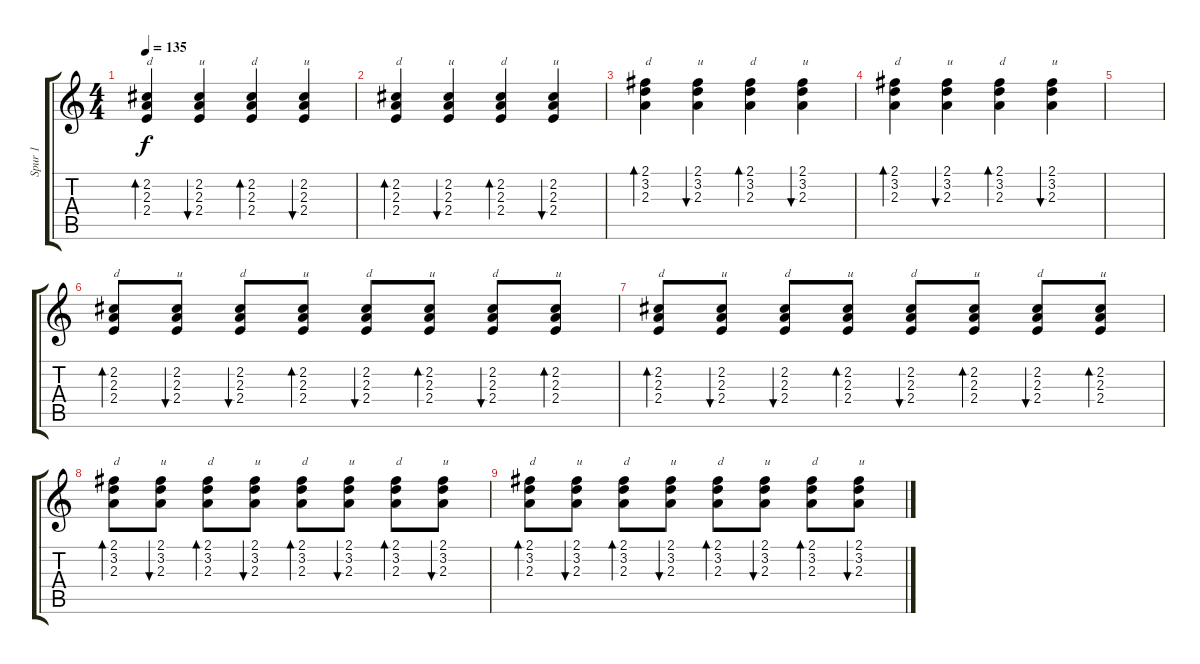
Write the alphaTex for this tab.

\track ("Spur 1" "Spur 1") {instrument acousticguitarnylon}
\staff {score tabs}
\tuning (E4 B3 G3 D3 A2 E2) {hide}
\ts (4 4)
\tempo 135
\clef g2
\ks c
(2.2 2.3 2.4).4{bd 480 txt "d" dy f instrument acousticguitarnylon} (2.2 2.3 2.4).4{bu 480 txt "u"} (2.2 2.3 2.4).4{bd 480 txt "d"} (2.2 2.3 2.4).4{bu 480 txt "u"} |
(2.2 2.3 2.4).4{bd 480 txt "d"} (2.2 2.3 2.4).4{bu 480 txt "u"} (2.2 2.3 2.4).4{bd 480 txt "d"} (2.2 2.3 2.4).4{bu 480 txt "u"} |
(2.1 3.2 2.3).4{bd 480 txt "d"} (2.1 3.2 2.3).4{bu 480 txt "u"} (2.1 3.2 2.3).4{bd 480 txt "d"} (2.1 3.2 2.3).4{bu 480 txt "u"} |
(2.1 3.2 2.3).4{bd 480 txt "d"} (2.1 3.2 2.3).4{bu 480 txt "u"} (2.1 3.2 2.3).4{bd 480 txt "d"} (2.1 3.2 2.3).4{bu 480 txt "u"} |
|
(2.2 2.3 2.4).8{bd 120 txt "d"} (2.2 2.3 2.4).8{bu 120 txt "u"} (2.2 2.3 2.4).8{bu 120 txt "d"} (2.2 2.3 2.4).8{bd 120 txt "u"} (2.2 2.3 2.4).8{bu 120 txt "d"} (2.2 2.3 2.4).8{bd 120 txt "u"} (2.2 2.3 2.4).8{bu 120 txt "d"} (2.2 2.3 2.4).8{bd 120 txt "u"} |
(2.2 2.3 2.4).8{bd 120 txt "d"} (2.2 2.3 2.4).8{bu 120 txt "u"} (2.2 2.3 2.4).8{bu 120 txt "d"} (2.2 2.3 2.4).8{bd 120 txt "u"} (2.2 2.3 2.4).8{bu 120 txt "d"} (2.2 2.3 2.4).8{bd 120 txt "u"} (2.2 2.3 2.4).8{bu 120 txt "d"} (2.2 2.3 2.4).8{bd 120 txt "u"} |
(2.1 3.2 2.3).8{bd 120 txt "d"} (2.1 3.2 2.3).8{bu 120 txt "u"} (2.1 3.2 2.3).8{bd 120 txt "d"} (2.1 3.2 2.3).8{bu 120 txt "u"} (2.1 3.2 2.3).8{bd 120 txt "d"} (2.1 3.2 2.3).8{bu 120 txt "u"} (2.1 3.2 2.3).8{bd 120 txt "d"} (2.1 3.2 2.3).8{bu 120 txt "u"} |
(2.1 3.2 2.3).8{bd 120 txt "d"} (2.1 3.2 2.3).8{bu 120 txt "u"} (2.1 3.2 2.3).8{bd 120 txt "d"} (2.1 3.2 2.3).8{bu 120 txt "u"} (2.1 3.2 2.3).8{bd 120 txt "d"} (2.1 3.2 2.3).8{bu 120 txt "u"} (2.1 3.2 2.3).8{bd 120 txt "d"} (2.1 3.2 2.3).8{bu 120 txt "u"}
